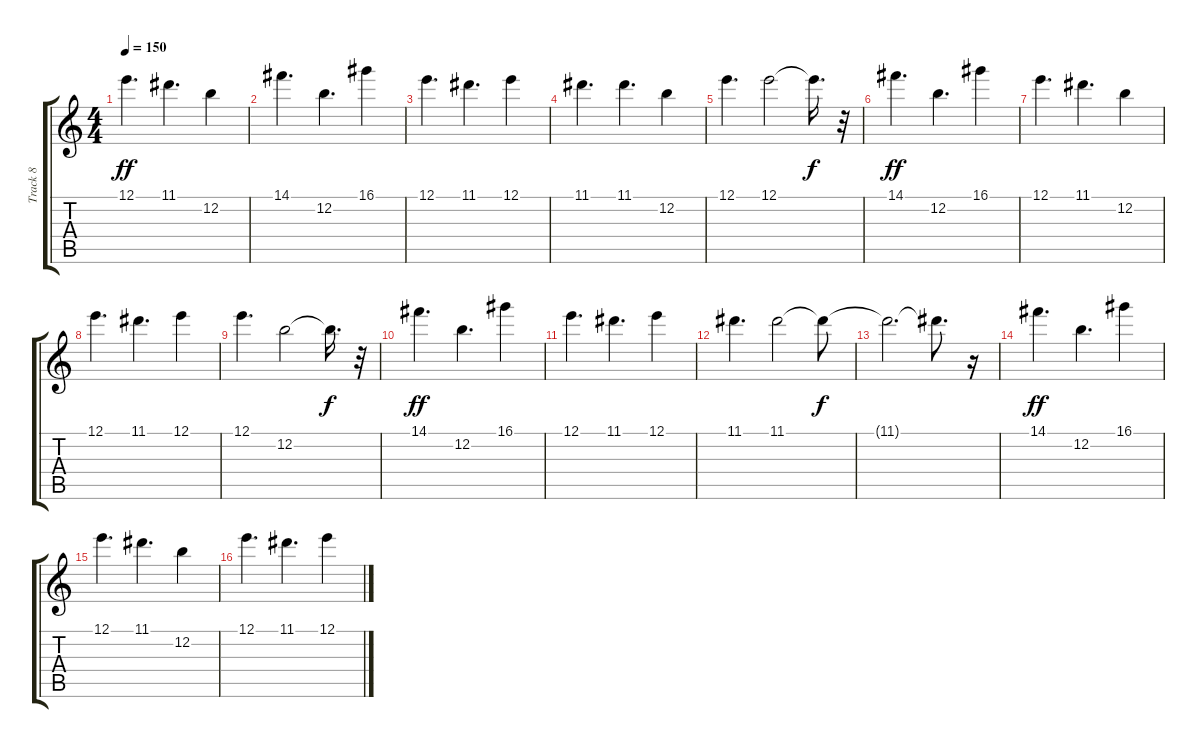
\track ("Track 8" "Track 8") {instrument distortionguitar}
\staff {score tabs}
\tuning (E4 B3 G3 D3 A2 E2) {hide}
\ts (4 4)
\tempo 150
\clef g2
\ks c
12.1.4{d dy ff balance 8} 11.1.4{d balance 10} 12.2.4{balance 12} |
14.1.4{d balance 14} 12.2.4{d balance 12} 16.1.4{balance 10} |
12.1.4{d balance 8} 11.1.4{d balance 6} 12.1.4{balance 4} |
11.1.4{d balance 2} 11.1.4{d balance 4} 12.2.4{balance 6} |
12.1.4{d balance 8} 12.1.2{balance 10} 12.1{t}.16{d dy f} r.32 |
14.1.4{d dy ff balance 14} 12.2.4{d balance 12} 16.1.4{balance 10} |
12.1.4{d balance 8} 11.1.4{d balance 6} 12.2.4{balance 4} |
12.1.4{d balance 2} 11.1.4{d balance 4} 12.1.4{balance 6} |
12.1.4{d balance 8} 12.2.2{balance 10} 12.2{t}.16{d dy f} r.32 |
14.1.4{d dy ff balance 14} 12.2.4{d balance 12} 16.1.4{balance 10} |
12.1.4{d balance 8} 11.1.4{d balance 6} 12.1.4{balance 4} |
11.1.4{d balance 2} 11.1.2{balance 4} 11.1{t}.8{dy f} |
11.1{t}.2{d} 11.1{t}.8{d} r.16 |
14.1.4{d dy ff balance 14} 12.2.4{d balance 12} 16.1.4{balance 10} |
12.1.4{d balance 8} 11.1.4{d balance 6} 12.2.4{balance 4} |
12.1.4{d balance 2} 11.1.4{d balance 4} 12.1.4{balance 6}
